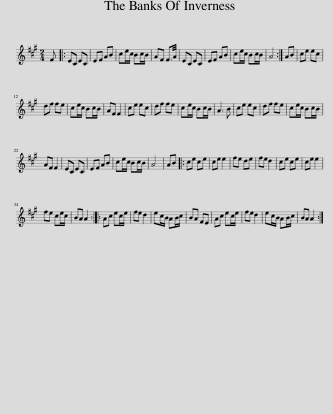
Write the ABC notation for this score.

X:1
L:1/8
M:2/4
I:linebreak $
K:A
V:1 treble
V:1
 F |: EC EC | EF AB | ce/c/ Bc/B/ | AF F3/2A/4 | %5
 EC EC | EF AB | ce/c/ Bc/B/ | A4 :| AB | %10
 ce ec |$ df fe | ce/c/ Bc/B/ | AF F2 | ce ec | %15
 df fe | ce/c/ Bc/B/ | A3 B | ce ec | df fe | %20
 ce/c/ Bc/B/ |$ AF F2 | EC EC | EF AB | ce/c/ Bc/B/ | %25
 A4 | AB |: ce ce | ce e2 | fe de | %30
 fe d2 | ce ce | ce e2 |$ fe ce/c/ | BA A2 :: %35
 Ac ec/e/ | fe d2 | ec/B/ AB/c/ | BA FE | Ac ec/e/ | %40
 fe d2 | ec/B/ AB/c/ | BA A2 :| %43
